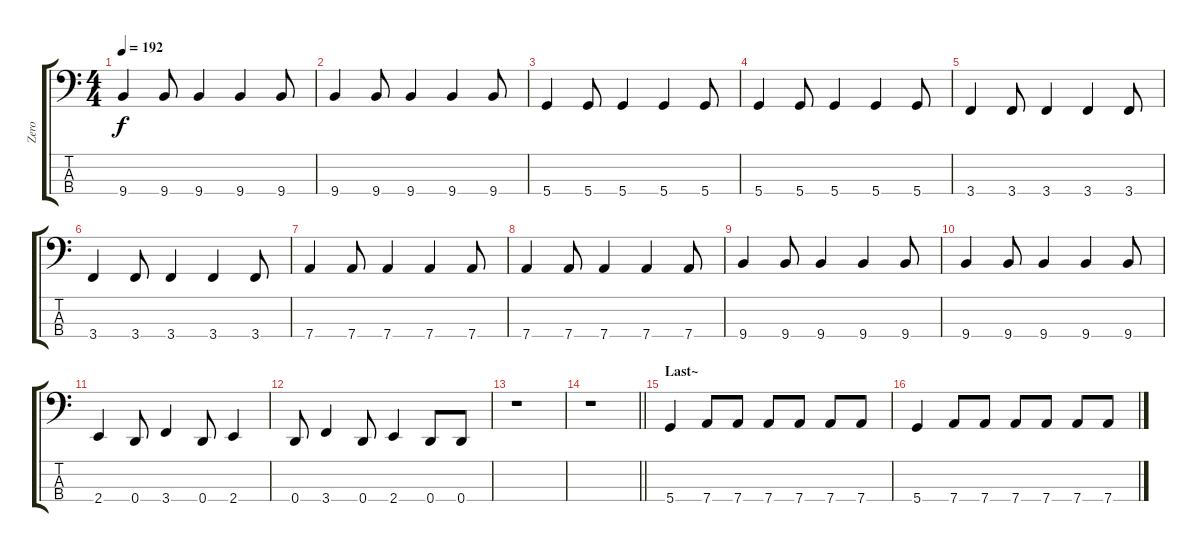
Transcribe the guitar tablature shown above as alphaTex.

\track ("Zero" "Zero") {instrument electricbassfinger}
\staff {score tabs}
\tuning (G2 D2 A1 D1) {hide}
\ts (4 4)
\tempo 192
\clef f4
\ks c
9.4.4{dy f} 9.4.8 9.4.4 9.4.4 9.4.8 |
9.4.4 9.4.8 9.4.4 9.4.4 9.4.8 |
5.4.4 5.4.8 5.4.4 5.4.4 5.4.8 |
5.4.4 5.4.8 5.4.4 5.4.4 5.4.8 |
3.4.4 3.4.8 3.4.4 3.4.4 3.4.8 |
3.4.4 3.4.8 3.4.4 3.4.4 3.4.8 |
7.4.4 7.4.8 7.4.4 7.4.4 7.4.8 |
7.4.4 7.4.8 7.4.4 7.4.4 7.4.8 |
9.4.4 9.4.8 9.4.4 9.4.4 9.4.8 |
9.4.4 9.4.8 9.4.4 9.4.4 9.4.8 |
2.4.4 0.4.8 3.4.4 0.4.8 2.4.4 |
0.4.8 3.4.4 0.4.8 2.4.4 0.4.8 0.4.8 |
r.1 |
\barLineRight lightlight
r.1 |
\section ("" "Last~")
5.4.4 7.4.8 7.4.8 7.4.8 7.4.8 7.4.8 7.4.8 |
5.4.4 7.4.8 7.4.8 7.4.8 7.4.8 7.4.8 7.4.8
